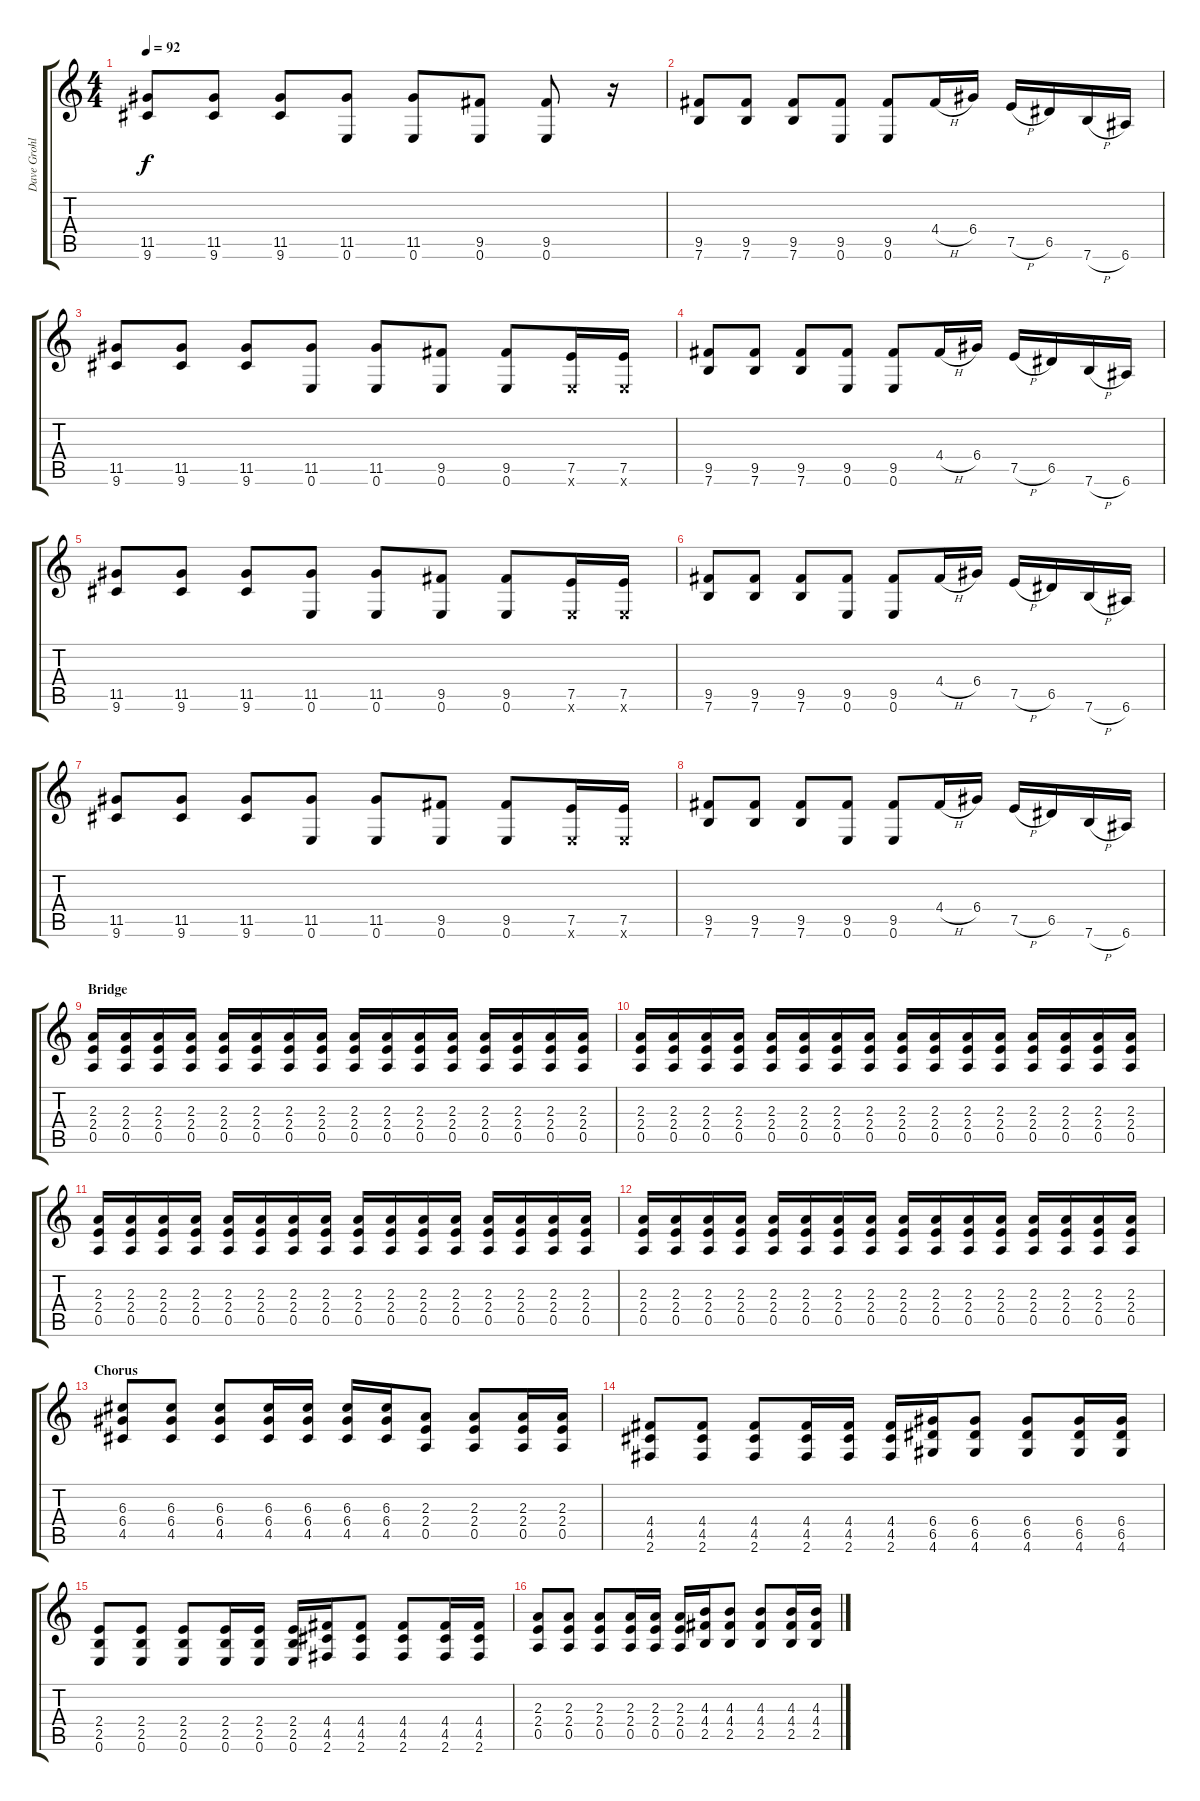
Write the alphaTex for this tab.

\track ("Dave Grohl (Guitar)" "Dave Grohl") {instrument overdrivenguitar}
\staff {score tabs}
\tuning (E4 B3 G3 D3 A2 E2) {hide}
\ts (4 4)
\tempo 92
\clef g2
\ks c
(11.5 9.6).8{dy f} (11.5 9.6).8 (11.5 9.6).8 (11.5 0.6).8 (11.5 0.6).8 (9.5 0.6).8 (9.5 0.6).8 r.16 |
(9.5 7.6).8 (9.5 7.6).8 (9.5 7.6).8 (9.5 0.6).8 (9.5 0.6).8 4.4{h}.16 6.4.16 7.5{h}.16 6.5.16 7.6{h}.16 6.6.16 |
(11.5 9.6).8 (11.5 9.6).8 (11.5 9.6).8 (11.5 0.6).8 (11.5 0.6).8 (9.5 0.6).8 (9.5 0.6).8 (7.5 0.6{x}).16 (7.5 0.6{x}).16 |
(9.5 7.6).8 (9.5 7.6).8 (9.5 7.6).8 (9.5 0.6).8 (9.5 0.6).8 4.4{h}.16 6.4.16 7.5{h}.16 6.5.16 7.6{h}.16 6.6.16 |
(11.5 9.6).8 (11.5 9.6).8 (11.5 9.6).8 (11.5 0.6).8 (11.5 0.6).8 (9.5 0.6).8 (9.5 0.6).8 (7.5 0.6{x}).16 (7.5 0.6{x}).16 |
(9.5 7.6).8 (9.5 7.6).8 (9.5 7.6).8 (9.5 0.6).8 (9.5 0.6).8 4.4{h}.16 6.4.16 7.5{h}.16 6.5.16 7.6{h}.16 6.6.16 |
(11.5 9.6).8 (11.5 9.6).8 (11.5 9.6).8 (11.5 0.6).8 (11.5 0.6).8 (9.5 0.6).8 (9.5 0.6).8 (7.5 0.6{x}).16 (7.5 0.6{x}).16 |
(9.5 7.6).8 (9.5 7.6).8 (9.5 7.6).8 (9.5 0.6).8 (9.5 0.6).8 4.4{h}.16 6.4.16 7.5{h}.16 6.5.16 7.6{h}.16 6.6.16 |
\section ("" "Bridge")
(2.3 2.4 0.5).16 (2.3 2.4 0.5).16 (2.3 2.4 0.5).16 (2.3 2.4 0.5).16 (2.3 2.4 0.5).16 (2.3 2.4 0.5).16 (2.3 2.4 0.5).16 (2.3 2.4 0.5).16 (2.3 2.4 0.5).16 (2.3 2.4 0.5).16 (2.3 2.4 0.5).16 (2.3 2.4 0.5).16 (2.3 2.4 0.5).16 (2.3 2.4 0.5).16 (2.3 2.4 0.5).16 (2.3 2.4 0.5).16 |
(2.3 2.4 0.5).16 (2.3 2.4 0.5).16 (2.3 2.4 0.5).16 (2.3 2.4 0.5).16 (2.3 2.4 0.5).16 (2.3 2.4 0.5).16 (2.3 2.4 0.5).16 (2.3 2.4 0.5).16 (2.3 2.4 0.5).16 (2.3 2.4 0.5).16 (2.3 2.4 0.5).16 (2.3 2.4 0.5).16 (2.3 2.4 0.5).16 (2.3 2.4 0.5).16 (2.3 2.4 0.5).16 (2.3 2.4 0.5).16 |
(2.3 2.4 0.5).16 (2.3 2.4 0.5).16 (2.3 2.4 0.5).16 (2.3 2.4 0.5).16 (2.3 2.4 0.5).16 (2.3 2.4 0.5).16 (2.3 2.4 0.5).16 (2.3 2.4 0.5).16 (2.3 2.4 0.5).16 (2.3 2.4 0.5).16 (2.3 2.4 0.5).16 (2.3 2.4 0.5).16 (2.3 2.4 0.5).16 (2.3 2.4 0.5).16 (2.3 2.4 0.5).16 (2.3 2.4 0.5).16 |
(2.3 2.4 0.5).16 (2.3 2.4 0.5).16 (2.3 2.4 0.5).16 (2.3 2.4 0.5).16 (2.3 2.4 0.5).16 (2.3 2.4 0.5).16 (2.3 2.4 0.5).16 (2.3 2.4 0.5).16 (2.3 2.4 0.5).16 (2.3 2.4 0.5).16 (2.3 2.4 0.5).16 (2.3 2.4 0.5).16 (2.3 2.4 0.5).16 (2.3 2.4 0.5).16 (2.3 2.4 0.5).16 (2.3 2.4 0.5).16 |
\section ("" "Chorus")
(6.3 6.4 4.5).8 (6.3 6.4 4.5).8 (6.3 6.4 4.5).8 (6.3 6.4 4.5).16 (6.3 6.4 4.5).16 (6.3 6.4 4.5).16 (6.3 6.4 4.5).16 (2.3 2.4 0.5).8 (2.3 2.4 0.5).8 (2.3 2.4 0.5).16 (2.3 2.4 0.5).16 |
(4.4 4.5 2.6).8 (4.4 4.5 2.6).8 (4.4 4.5 2.6).8 (4.4 4.5 2.6).16 (4.4 4.5 2.6).16 (4.4 4.5 2.6).16 (6.4 6.5 4.6).16 (6.4 6.5 4.6).8 (6.4 6.5 4.6).8 (6.4 6.5 4.6).16 (6.4 6.5 4.6).16 |
(2.4 2.5 0.6).8 (2.4 2.5 0.6).8 (2.4 2.5 0.6).8 (2.4 2.5 0.6).16 (2.4 2.5 0.6).16 (2.4 2.5 0.6).16 (4.4 4.5 2.6).16 (4.4 4.5 2.6).8 (4.4 4.5 2.6).8 (4.4 4.5 2.6).16 (4.4 4.5 2.6).16 |
(2.3 2.4 0.5).8 (2.3 2.4 0.5).8 (2.3 2.4 0.5).8 (2.3 2.4 0.5).16 (2.3 2.4 0.5).16 (2.3 2.4 0.5).16 (4.3 4.4 2.5).16 (4.3 4.4 2.5).8 (4.3 4.4 2.5).8 (4.3 4.4 2.5).16 (4.3 4.4 2.5).16
